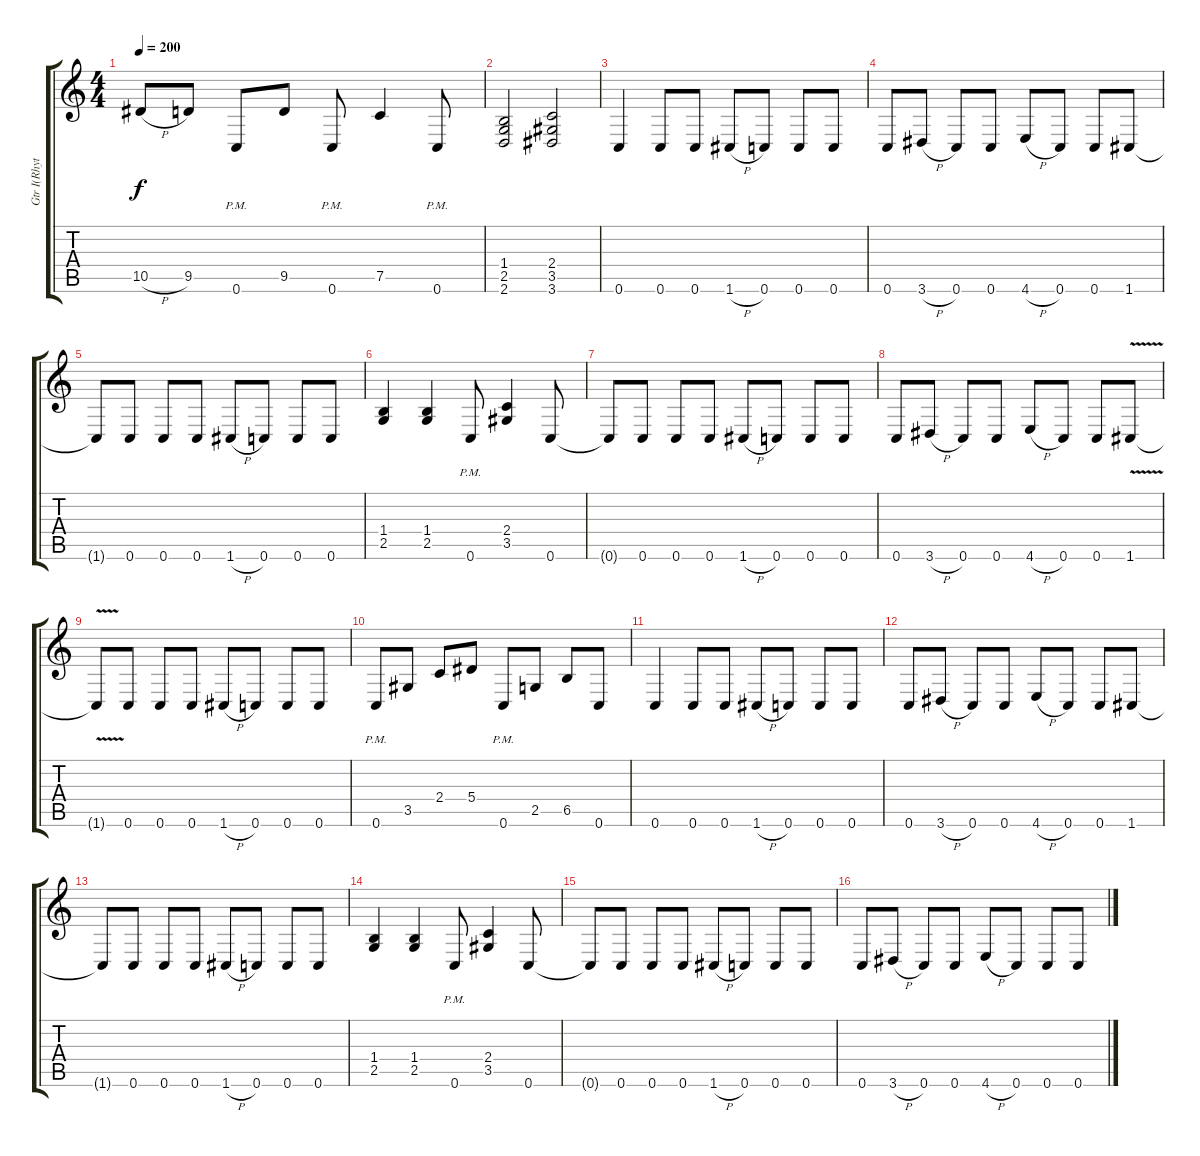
\track ("Gtr I(Rhythm)" "Gtr I(Rhyt") {instrument distortionguitar}
\staff {score tabs}
\tuning (C4 G3 Eb3 Bb2 F2 C2) {hide}
\ts (4 4)
\tempo 200
\clef g2
\ks c
10.5{h}.8{dy f} 9.5.8 0.6{pm}.8 9.5.8 0.6{pm}.8 7.5.4 0.6{pm}.8 |
(1.4 2.5 2.6).2 (2.4 3.5 3.6).2 |
0.6.4 0.6.8 0.6.8 1.6{h}.8 0.6.8 0.6.8 0.6.8 |
0.6.8 3.6{h}.8 0.6.8 0.6.8 4.6{h}.8 0.6.8 0.6.8 1.6.8 |
1.6{t}.8 0.6.8 0.6.8 0.6.8 1.6{h}.8 0.6.8 0.6.8 0.6.8 |
(1.4 2.5).4 (1.4 2.5).4 0.6{pm}.8 (2.4 3.5).4 0.6.8 |
0.6{t}.8 0.6.8 0.6.8 0.6.8 1.6{h}.8 0.6.8 0.6.8 0.6.8 |
0.6.8 3.6{h}.8 0.6.8 0.6.8 4.6{h}.8 0.6.8 0.6.8 1.6{v}.8 |
1.6{t}.8 0.6.8 0.6.8 0.6.8 1.6{h}.8 0.6.8 0.6.8 0.6.8 |
0.6{pm}.8 3.5.8 2.4.8 5.4.8 0.6{pm}.8 2.5.8 6.5.8 0.6.8 |
0.6.4 0.6.8 0.6.8 1.6{h}.8 0.6.8 0.6.8 0.6.8 |
0.6.8 3.6{h}.8 0.6.8 0.6.8 4.6{h}.8 0.6.8 0.6.8 1.6.8 |
1.6{t}.8 0.6.8 0.6.8 0.6.8 1.6{h}.8 0.6.8 0.6.8 0.6.8 |
(1.4 2.5).4 (1.4 2.5).4 0.6{pm}.8 (2.4 3.5).4 0.6.8 |
0.6{t}.8 0.6.8 0.6.8 0.6.8 1.6{h}.8 0.6.8 0.6.8 0.6.8 |
0.6.8 3.6{h}.8 0.6.8 0.6.8 4.6{h}.8 0.6.8 0.6.8 0.6.8
